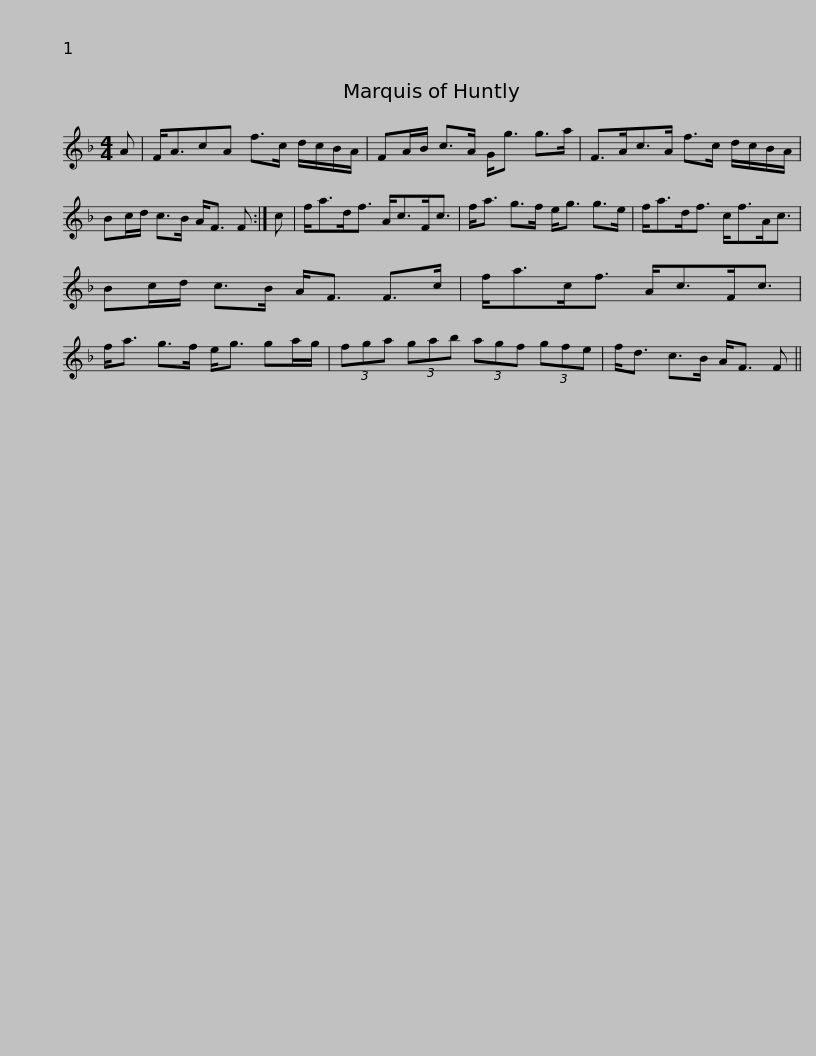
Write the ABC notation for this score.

X:1
L:1/8
M:4/4
I:linebreak $
K:F
V:1 treble
V:1
 A | F<AcA f>c d/c/B/A/ | FA/B/ c>A G<g g>a | F>Ac>A f>c d/c/B/A/ | Bc/d/ c>B A<F F :|$ %5
 c | f<ad<f A<cF<c | f<a g>f e<g g>e | f<ad<f c<fA<c | Bc/d/ c>B A<F F>c |$ %10
 f<ac<f A<cF<c | f<a g>f e<g ga/g/ | (3fga (3gab (3agf (3gfe | f<d c>B A<F F || %14
